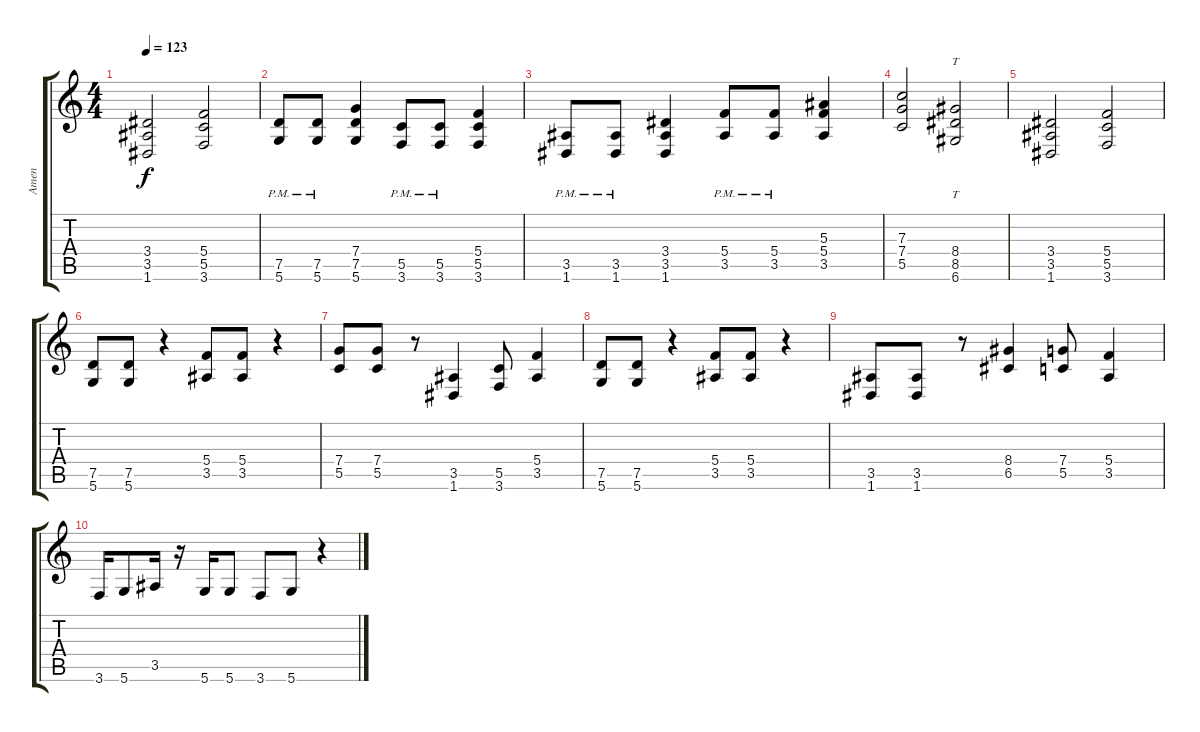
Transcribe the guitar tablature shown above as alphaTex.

\track ("Amen" "Amen") {instrument distortionguitar}
\staff {score tabs}
\tuning (D4 A3 F3 C3 G2 D2) {hide}
\ts (4 4)
\tempo 123
\clef g2
\ks c
(3.4 3.5 1.6).2{dy f} (5.4 5.5 3.6).2 |
(7.5{pm} 5.6{pm}).8 (7.5{pm} 5.6{pm}).8 (7.4 7.5 5.6).4 (5.5{pm} 3.6{pm}).8 (5.5{pm} 3.6{pm}).8 (5.4 5.5 3.6).4 |
(3.5{pm} 1.6{pm}).8 (3.5{pm} 1.6{pm}).8 (3.4 3.5 1.6).4 (5.4{pm} 3.5{pm}).8 (5.4{pm} 3.5{pm}).8 (5.3 5.4 3.5).4 |
(7.3 7.4 5.5).2 (8.4 8.5 6.6).2{tt} |
(3.4 3.5 1.6).2 (5.4 5.5 3.6).2 |
(7.5 5.6).8 (7.5 5.6).8 r.4 (5.4 3.5).8 (5.4 3.5).8 r.4 |
(7.4 5.5).8 (7.4 5.5).8 r.8 (3.5 1.6).4 (5.5 3.6).8 (5.4 3.5).4 |
(7.5 5.6).8 (7.5 5.6).8 r.4 (5.4 3.5).8 (5.4 3.5).8 r.4 |
(3.5 1.6).8 (3.5 1.6).8 r.8 (8.4 6.5).4 (7.4 5.5).8 (5.4 3.5).4 |
3.6.16 5.6.8 3.5.16 r.16 5.6.16 5.6.8 3.6.8 5.6.8 r.4
